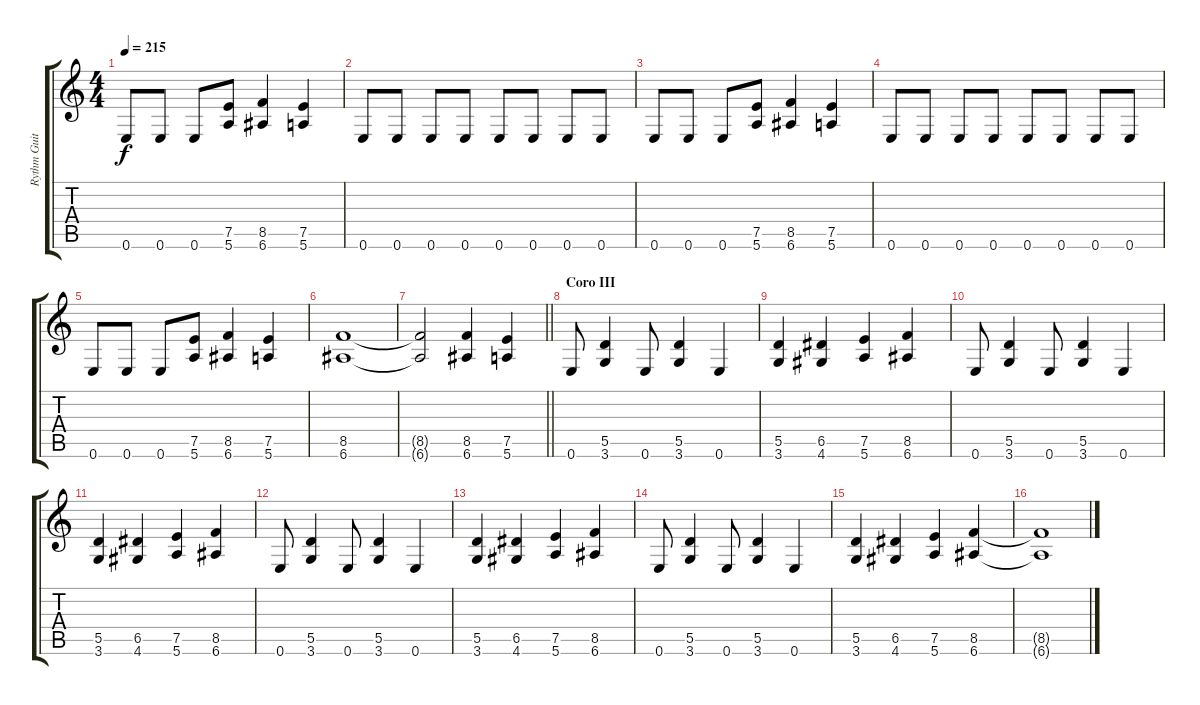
\track ("Rythm Guitar" "Rythm Guit") {instrument distortionguitar}
\staff {score tabs}
\tuning (E4 B3 G3 D3 A2 E2) {hide}
\ts (4 4)
\tempo 215
\clef g2
\ks c
0.6.8{dy f} 0.6.8 0.6.8 (7.5 5.6).8 (8.5 6.6).4 (7.5 5.6).4 |
0.6.8 0.6.8 0.6.8 0.6.8 0.6.8 0.6.8 0.6.8 0.6.8 |
0.6.8 0.6.8 0.6.8 (7.5 5.6).8 (8.5 6.6).4 (7.5 5.6).4 |
0.6.8 0.6.8 0.6.8 0.6.8 0.6.8 0.6.8 0.6.8 0.6.8 |
0.6.8 0.6.8 0.6.8 (7.5 5.6).8 (8.5 6.6).4 (7.5 5.6).4 |
(8.5 6.6).1 |
\barLineRight lightlight
(8.5{t} 6.6{t}).2 (8.5 6.6).4 (7.5 5.6).4 |
\section ("" "Coro III")
0.6.8 (5.5 3.6).4 0.6.8 (5.5 3.6).4 0.6.4 |
(5.5 3.6).4 (6.5 4.6).4 (7.5 5.6).4 (8.5 6.6).4 |
0.6.8 (5.5 3.6).4 0.6.8 (5.5 3.6).4 0.6.4 |
(5.5 3.6).4 (6.5 4.6).4 (7.5 5.6).4 (8.5 6.6).4 |
0.6.8 (5.5 3.6).4 0.6.8 (5.5 3.6).4 0.6.4 |
(5.5 3.6).4 (6.5 4.6).4 (7.5 5.6).4 (8.5 6.6).4 |
0.6.8 (5.5 3.6).4 0.6.8 (5.5 3.6).4 0.6.4 |
(5.5 3.6).4 (6.5 4.6).4 (7.5 5.6).4 (8.5 6.6).4 |
(8.5{t} 6.6{t}).1
